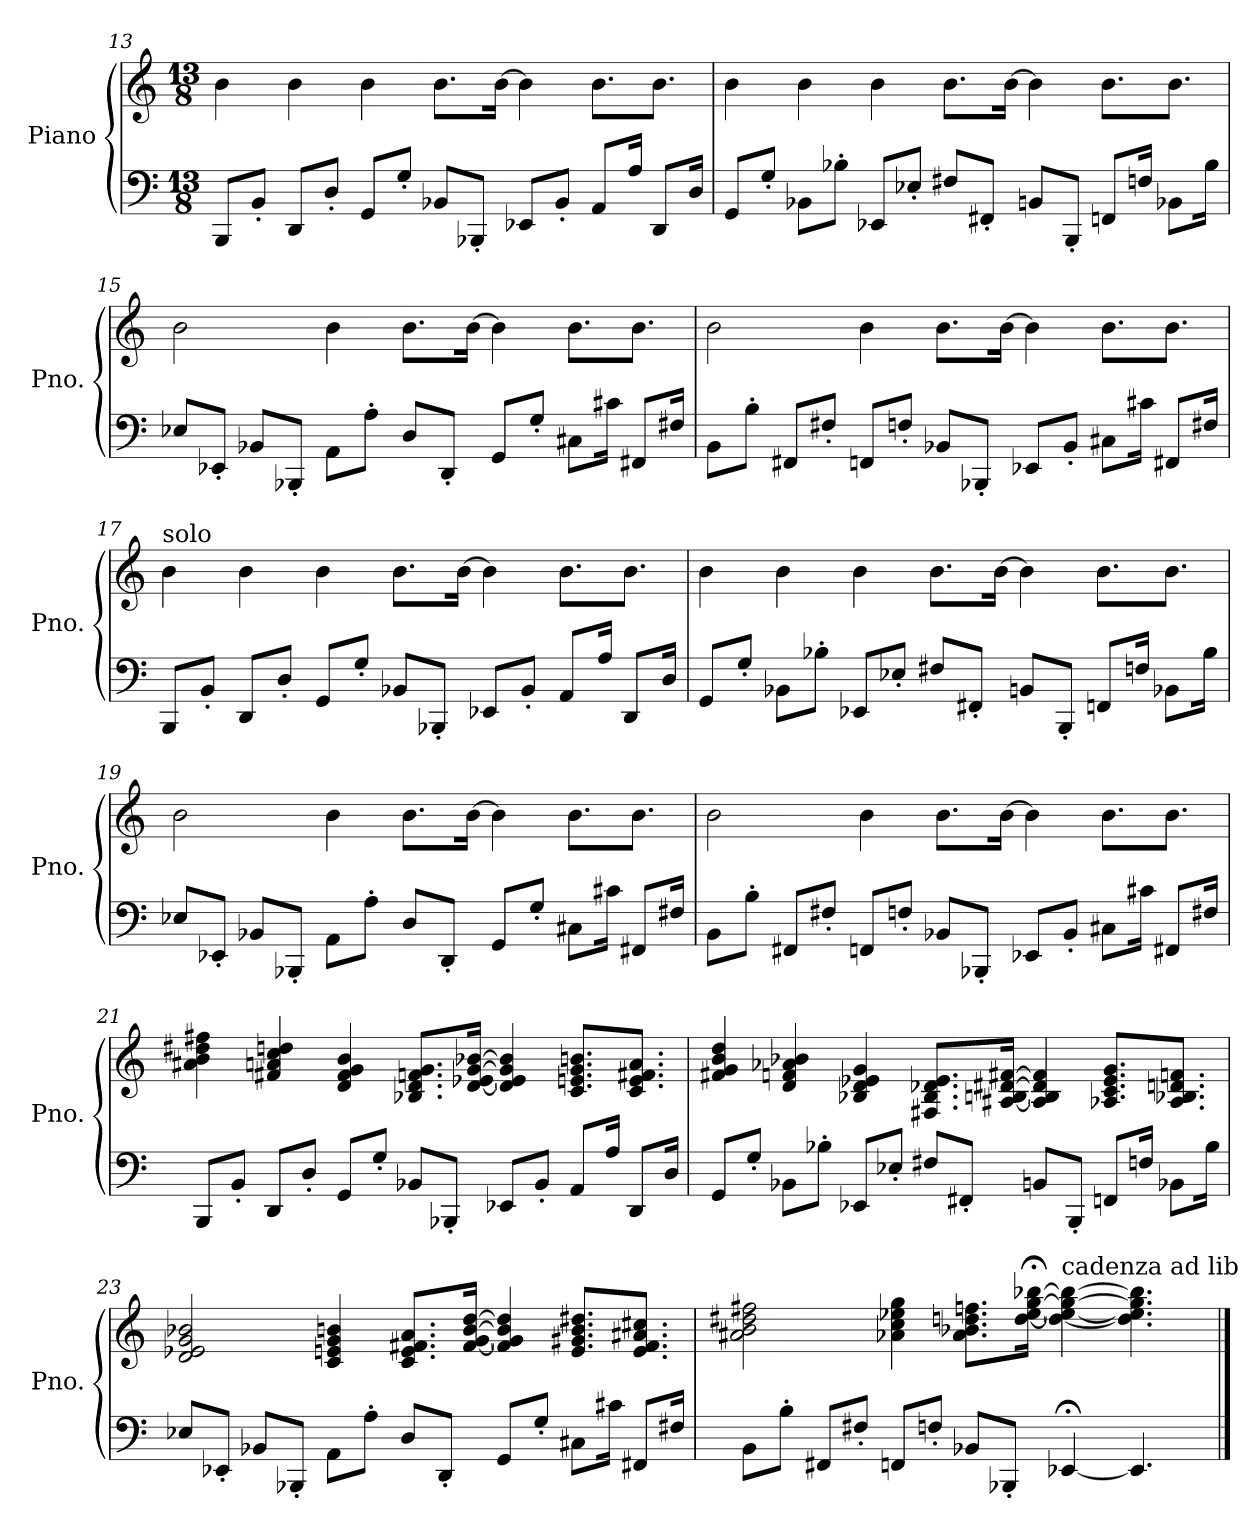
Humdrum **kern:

**kern	**kern
*part1	*part1
*staff2	*staff1
*I"Piano	*
*I'Pno.	*
!!LO:PB:g=z
*clefF4	*clefG2
*k[]	*k[]
*M13/8	*M13/8
=13	=13
8BBB/L	4b\
8BB'/J	.
8DD/L	4b\
8D'/J	.
8GG/L	4b\
8G'/J	.
8BB-X/L	8.b\L
8BBB-X'/J	.
.	[16b\Jk
8EE-X/L	4b\]
8BB-'/J	.
8AA/L	8.b\L
16A/Jk	.
8DD/L	8.b\J
16D/Jk	.
=14	=14
8GG/L	4b\
8G'/J	.
8BB-X\L	4b\
8B-X'\J	.
8EE-X/L	4b\
8E-X'/J	.
8F#X/L	8.b\L
8FF#X'/J	.
.	[16b\Jk
8BBn/L	4b\]
8BBB'/J	.
8FFn/L	8.b\L
16Fn/Jk	.
8BB-X\L	8.b\J
16B-\Jk	.
!!LO:LB:g=z
=15	=15
8E-X/L	2b\
8EE-X'/J	.
8BB-X/L	.
8BBB-X'/J	.
8AA\L	4b\
8A'\J	.
8D/L	8.b\L
8DD'/J	.
.	[16b\Jk
8GG/L	4b\]
8G'/J	.
8C#X\L	8.b\L
16c#X\Jk	.
8FF#X/L	8.b\J
16F#X/Jk	.
=16	=16
8BB\L	2b\
8B'\J	.
8FF#X/L	.
8F#X'/J	.
8FFn/L	4b\
8Fn'/J	.
8BB-X/L	8.b\L
8BBB-X'/J	.
.	[16b\Jk
8EE-X/L	4b\]
8BB-'/J	.
8C#X\L	8.b\L
16c#X\Jk	.
8FF#X/L	8.b\J
16F#X/Jk	.
!!LO:LB:g=z
=17	=17
!	!LO:TX:a:t=solo
8BBB/L	4b\
8BB'/J	.
8DD/L	4b\
8D'/J	.
8GG/L	4b\
8G'/J	.
8BB-X/L	8.b\L
8BBB-X'/J	.
.	[16b\Jk
8EE-X/L	4b\]
8BB-'/J	.
8AA/L	8.b\L
16A/Jk	.
8DD/L	8.b\J
16D/Jk	.
=18	=18
8GG/L	4b\
8G'/J	.
8BB-X\L	4b\
8B-X'\J	.
8EE-X/L	4b\
8E-X'/J	.
8F#X/L	8.b\L
8FF#X'/J	.
.	[16b\Jk
8BBn/L	4b\]
8BBB'/J	.
8FFn/L	8.b\L
16Fn/Jk	.
8BB-X\L	8.b\J
16B-\Jk	.
!!LO:LB:g=z
=19	=19
8E-X/L	2b\
8EE-X'/J	.
8BB-X/L	.
8BBB-X'/J	.
8AA\L	4b\
8A'\J	.
8D/L	8.b\L
8DD'/J	.
.	[16b\Jk
8GG/L	4b\]
8G'/J	.
8C#X\L	8.b\L
16c#X\Jk	.
8FF#X/L	8.b\J
16F#X/Jk	.
=20	=20
8BB\L	2b\
8B'\J	.
8FF#X/L	.
8F#X'/J	.
8FFn/L	4b\
8Fn'/J	.
8BB-X/L	8.b\L
8BBB-X'/J	.
.	[16b\Jk
8EE-X/L	4b\]
8BB-'/J	.
8C#X\L	8.b\L
16c#X\Jk	.
8FF#X/L	8.b\J
16F#X/Jk	.
!!LO:LB:g=z
=21	=21
8BBB/L	4a#X\ 4b\ 4dd#X\ 4ff#X\
8BB'/J	.
8DD/L	4f#X/ 4an/ 4cc/ 4ddn/
8D'/J	.
8GG/L	4d/ 4f#/ 4g/ 4b/
8G'/J	.
8BB-X/L	8.B-X/ 8.d/ 8.fn/ 8.g/L
8BBB-X'/J	.
.	[16d/ [16e-X/ [16g/ [16b-X/Jk
8EE-X/L	4d/] 4e-/] 4g/] 4b-/]
8BB-'/J	.
8AA/L	8.c/ 8.en/ 8.g/ 8.bn/L
16A/Jk	.
8DD/L	8.c/ 8.e/ 8.f#X/ 8.a/J
16D/Jk	.
=22	=22
8GG/L	4f#X/ 4g/ 4b/ 4dd/
8G'/J	.
8BB-X\L	4d/ 4fn/ 4a-X/ 4b-X/
8B-X'\J	.
8EE-X/L	4B-X/ 4d/ 4e-X/ 4g/
8E-X'/J	.
8F#X/L	8.F#X/ 8.B-/ 8.d-X/ 8.e-/L
8FF#X'/J	.
.	[16A#X/ [16Bn/ [16d#X/ [16f#X/Jk
8BBn/L	4A#/] 4B/] 4d#/] 4f#/]
8BBB'/J	.
8FFn/L	8.A-X/ 8.c/ 8.e-/ 8.g/L
16Fn/Jk	.
8BB-X\L	8.A-/ 8.B-X/ 8.dn/ 8.fn/J
16B-\Jk	.
!!LO:LB:g=z
=23	=23
8E-X/L	2d/ 2e-X/ 2g/ 2b-X/
8EE-X'/J	.
8BB-X/L	.
8BBB-X'/J	.
8AA\L	4c/ 4en/ 4g/ 4bn/
8A'\J	.
8D/L	8.c/ 8.e/ 8.f#X/ 8.a/L
8DD'/J	.
.	[16f#/ [16g/ [16b/ [16dd/Jk
8GG/L	4f#/] 4g/] 4b/] 4dd/]
8G'/J	.
8C#X\L	8.e/ 8.g#X/ 8.b/ 8.dd#X/L
16c#X\Jk	.
8FF#X/L	8.e/ 8.f#/ 8.a#X/ 8.cc#X/J
16F#X/Jk	.
=24	=24
8BB\L	2a#X\ 2b\ 2dd#X\ 2ff#X\
8B'\J	.
8FF#X/L	.
8F#X'/J	.
8FFn/L	4a-X\ 4cc\ 4ee-X\ 4gg\
8Fn'/J	.
8BB-X/L	8.a-\ 8.b-X\ 8.ddn\ 8.ffn\L
8BBB-X'/J	.
.	[16dd\;< [16ee-\;< [16gg\;< [16bb-X\;<Jk
!	!LO:TX:a:t=cadenza ad lib
[4EE-X;/	4dd\_ 4ee-\_ 4gg\_ 4bb-\_
4.EE-/]	4.dd\] 4.ee-\] 4.gg\] 4.bb-\]
==	==
*-	*-
